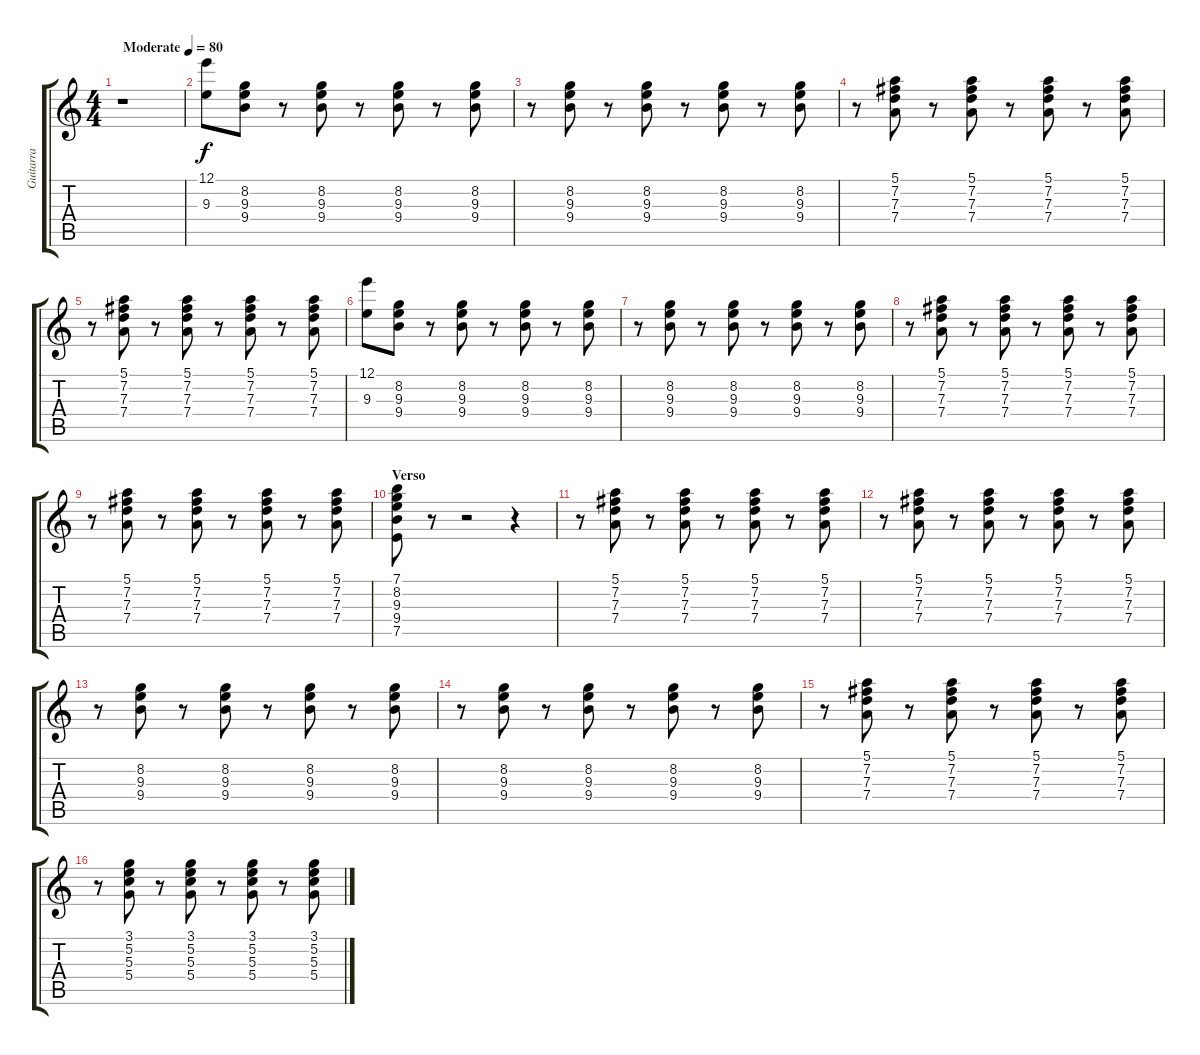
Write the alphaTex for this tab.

\track ("Guitarra" "Guitarra") {instrument acousticguitarsteel}
\staff {score tabs}
\tuning (E4 B3 G3 D3 A2 E2) {hide}
\ts (4 4)
\tempo (80 "Moderate")
\clef g2
\ks c
r.1{dy f instrument acousticguitarsteel} |
(12.1 9.3).8 (8.2 9.3 9.4).8 r.8 (8.2 9.3 9.4).8 r.8 (8.2 9.3 9.4).8 r.8 (8.2 9.3 9.4).8 |
r.8 (8.2 9.3 9.4).8 r.8 (8.2 9.3 9.4).8 r.8 (8.2 9.3 9.4).8 r.8 (8.2 9.3 9.4).8 |
r.8 (5.1 7.2 7.3 7.4).8 r.8 (5.1 7.2 7.3 7.4).8 r.8 (5.1 7.2 7.3 7.4).8 r.8 (5.1 7.2 7.3 7.4).8 |
r.8 (5.1 7.2 7.3 7.4).8 r.8 (5.1 7.2 7.3 7.4).8 r.8 (5.1 7.2 7.3 7.4).8 r.8 (5.1 7.2 7.3 7.4).8 |
(12.1 9.3).8 (8.2 9.3 9.4).8 r.8 (8.2 9.3 9.4).8 r.8 (8.2 9.3 9.4).8 r.8 (8.2 9.3 9.4).8 |
r.8 (8.2 9.3 9.4).8 r.8 (8.2 9.3 9.4).8 r.8 (8.2 9.3 9.4).8 r.8 (8.2 9.3 9.4).8 |
r.8 (5.1 7.2 7.3 7.4).8 r.8 (5.1 7.2 7.3 7.4).8 r.8 (5.1 7.2 7.3 7.4).8 r.8 (5.1 7.2 7.3 7.4).8 |
r.8 (5.1 7.2 7.3 7.4).8 r.8 (5.1 7.2 7.3 7.4).8 r.8 (5.1 7.2 7.3 7.4).8 r.8 (5.1 7.2 7.3 7.4).8 |
\section ("" "Verso")
(7.1 8.2 9.3 9.4 7.5).8 r.8 r.2 r.4 |
r.8 (5.1 7.2 7.3 7.4).8 r.8 (5.1 7.2 7.3 7.4).8 r.8 (5.1 7.2 7.3 7.4).8 r.8 (5.1 7.2 7.3 7.4).8 |
r.8 (5.1 7.2 7.3 7.4).8 r.8 (5.1 7.2 7.3 7.4).8 r.8 (5.1 7.2 7.3 7.4).8 r.8 (5.1 7.2 7.3 7.4).8 |
r.8 (8.2 9.3 9.4).8 r.8 (8.2 9.3 9.4).8 r.8 (8.2 9.3 9.4).8 r.8 (8.2 9.3 9.4).8 |
r.8 (8.2 9.3 9.4).8 r.8 (8.2 9.3 9.4).8 r.8 (8.2 9.3 9.4).8 r.8 (8.2 9.3 9.4).8 |
r.8 (5.1 7.2 7.3 7.4).8 r.8 (5.1 7.2 7.3 7.4).8 r.8 (5.1 7.2 7.3 7.4).8 r.8 (5.1 7.2 7.3 7.4).8 |
r.8 (3.1 5.2 5.3 5.4).8 r.8 (3.1 5.2 5.3 5.4).8 r.8 (3.1 5.2 5.3 5.4).8 r.8 (3.1 5.2 5.3 5.4).8
